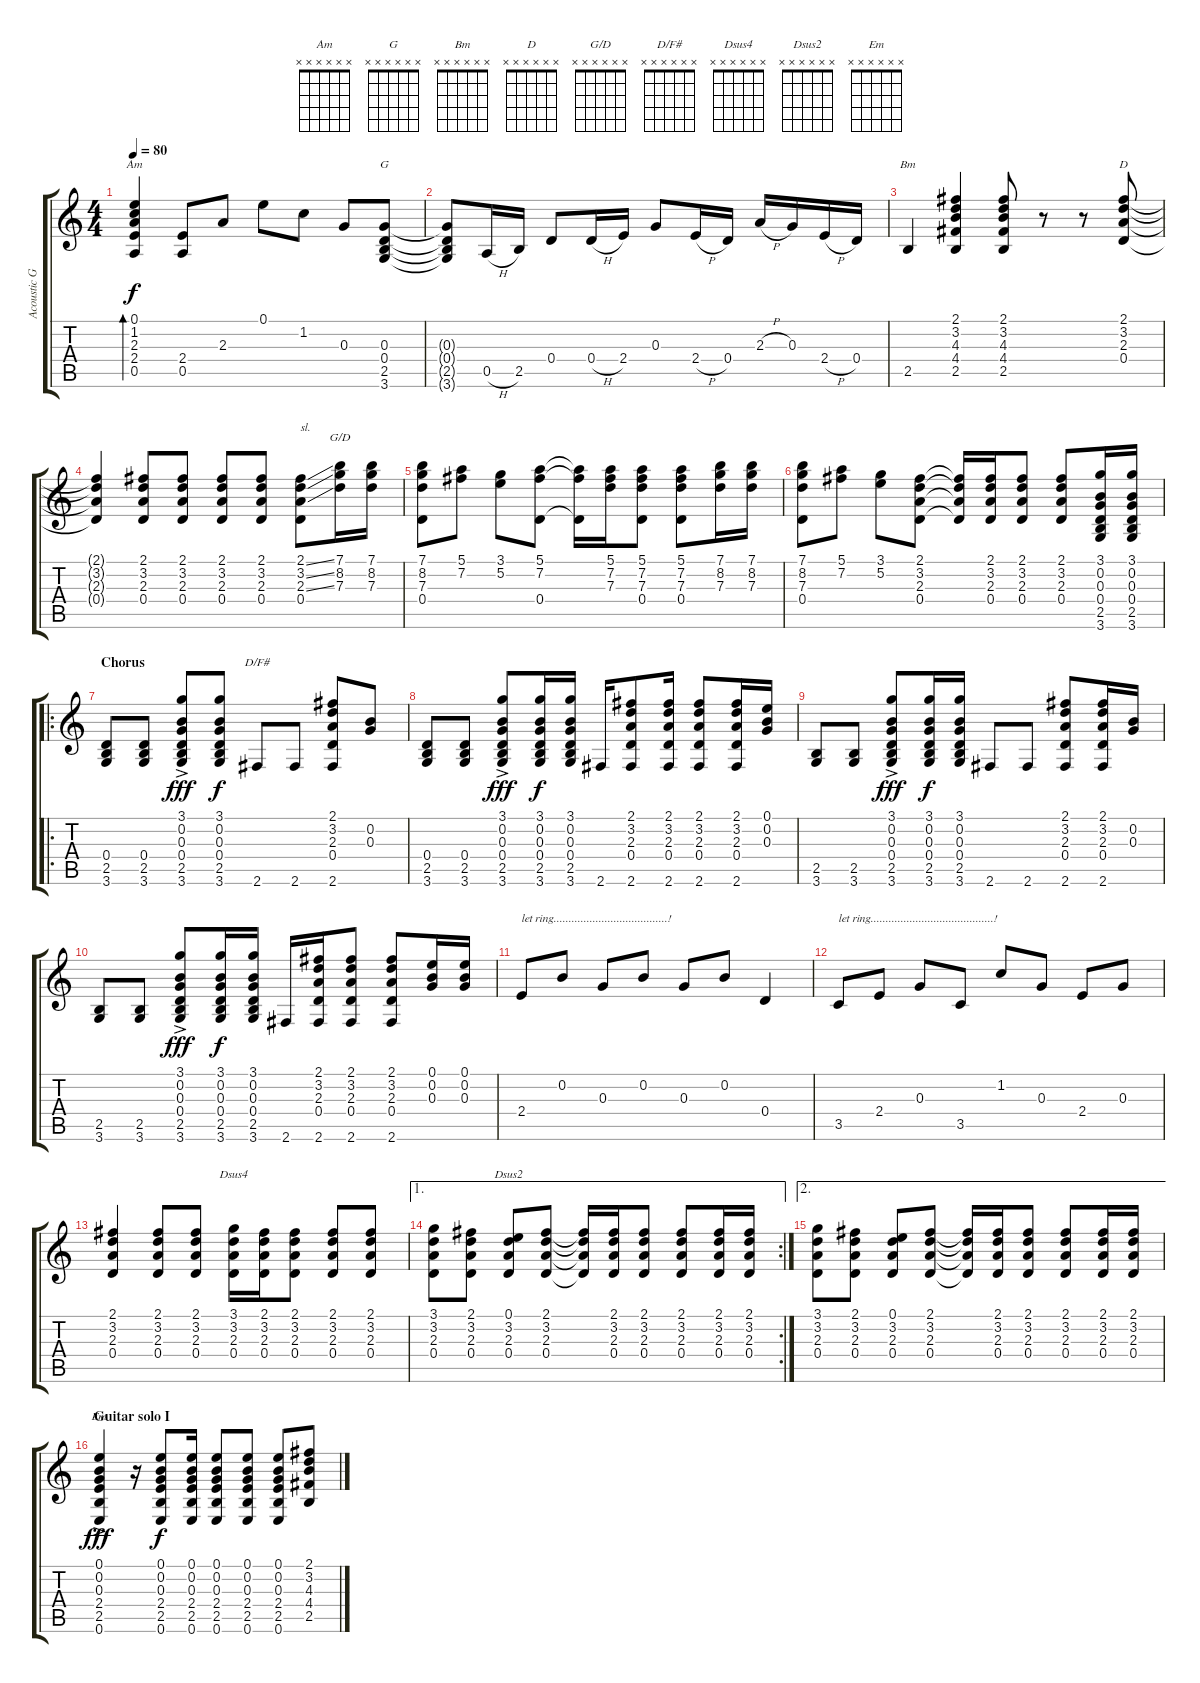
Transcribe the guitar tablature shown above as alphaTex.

\track ("Acoustic Guitar 2 (12 Stg)" "Acoustic G") {instrument acousticguitarsteel}
\staff {score tabs}
\tuning (E4 B3 G3 D3 A2 E2) {hide}
\chord ("Am" x x x x x x) {firstfret 0}
\chord ("G" x x x x x x) {firstfret 0}
\chord ("Bm" x x x x x x) {firstfret 0}
\chord ("D" x x x x x x) {firstfret 0}
\chord ("G/D" x x x x x x) {firstfret 0}
\chord ("D/F#" x x x x x x) {firstfret 0}
\chord ("Dsus4" x x x x x x) {firstfret 0}
\chord ("Dsus2" x x x x x x) {firstfret 0}
\chord ("Em" x x x x x x) {firstfret 0}
\ts (4 4)
\tempo 80
\clef g2
\ks c
(0.1 1.2 2.3 2.4 0.5).4{bd 120 ch "Am" dy f} (2.4 0.5).8 2.3.8 0.1.8 1.2.8 0.3.8 (0.3 0.4 2.5 3.6).8{ch "G"} |
(0.3{t} 0.4{t} 2.5{t} 3.6{t}).8 0.5{h}.16 2.5.16 0.4.8 0.4{h}.16 2.4.16 0.3.8 2.4{h}.16 0.4.16 2.3{h}.16 0.3.16 2.4{h}.16 0.4.16 |
2.5.4{ch "Bm"} (2.1 3.2 4.3 4.4 2.5).4 (2.1 3.2 4.3 4.4 2.5).8 r.8 r.8 (2.1 3.2 2.3 0.4).8{ch "D"} |
(2.1{t} 3.2{t} 2.3{t} 0.4{t}).4 (2.1 3.2 2.3 0.4).8 (2.1 3.2 2.3 0.4).8 (2.1 3.2 2.3 0.4).8 (2.1 3.2 2.3 0.4).8 (2.1{ss} 3.2{ss} 2.3{ss} 0.4).8{txt "sl."} (7.1 8.2 7.3).16{ch "G/D"} (7.1 8.2 7.3).16 |
(7.1 8.2 7.3 0.4).8 (5.1 7.2).8 (3.1 5.2).8 (5.1 7.2 0.4).8 (5.1{t} 7.2{t} 0.4{t}).16 (5.1 7.2 7.3).16 (5.1 7.2 7.3 0.4).8 (5.1 7.2 7.3 0.4).8 (7.1 8.2 7.3).16 (7.1 8.2 7.3).16 |
(7.1 8.2 7.3 0.4).8 (5.1 7.2).8 (3.1 5.2).8 (2.1 3.2 2.3 0.4).8 (2.1{t} 3.2{t} 2.3{t} 0.4{t}).16 (2.1 3.2 2.3 0.4).16 (2.1 3.2 2.3 0.4).8 (2.1 3.2 2.3 0.4).8 (3.1 0.2 0.3 0.4 2.5 3.6).16 (3.1 0.2 0.3 0.4 2.5 3.6).16 |
\ro
\section ("" "Chorus")
(0.4 2.5 3.6).8 (0.4 2.5 3.6).8 (3.1 0.2 0.3 0.4 2.5 3.6{ac}).8{dy fff} (3.1 0.2 0.3 0.4 2.5 3.6).8{dy f} 2.6.8{ch "D/F#"} 2.6.8 (2.1 3.2 2.3 0.4 2.6).8 (0.2 0.3).8 |
(0.4 2.5 3.6).8 (0.4 2.5 3.6).8 (3.1 0.2 0.3 0.4{ac} 2.5 3.6).8{dy fff} (3.1 0.2 0.3 0.4 2.5 3.6).16{dy f} (3.1 0.2 0.3 0.4 2.5 3.6).16 2.6.16 (2.1 3.2 2.3 0.4 2.6).8 (2.1 3.2 2.3 0.4 2.6).16 (2.1 3.2 2.3 0.4 2.6).8 (2.1 3.2 2.3 0.4 2.6).16 (0.1 0.2 0.3).16 |
(2.5 3.6).8 (2.5 3.6).8 (3.1 0.2 0.3 0.4 2.5 3.6{ac}).8{dy fff} (3.1 0.2 0.3 0.4 2.5 3.6).16{dy f} (3.1 0.2 0.3 0.4 2.5 3.6).16 2.6.8 2.6.8 (2.1 3.2 2.3 0.4 2.6).8 (2.1 3.2 2.3 0.4 2.6).16 (0.2 0.3).16 |
(2.5 3.6).8 (2.5 3.6).8 (3.1 0.2 0.3 0.4 2.5{ac} 3.6).8{dy fff} (3.1 0.2 0.3 0.4 2.5 3.6).16{dy f} (3.1 0.2 0.3 0.4 2.5 3.6).16 2.6.16 (2.1 3.2 2.3 0.4 2.6).16 (2.1 3.2 2.3 0.4 2.6).8 (2.1 3.2 2.3 0.4 2.6).8 (0.1 0.2 0.3).16 (0.1 0.2 0.3).16 |
2.4.8{txt "let ring......................................!"} 0.2.8 0.3.8 0.2.8 0.3.8 0.2.8 0.4.4 |
3.5.8{txt "let ring.........................................!"} 2.4.8 0.3.8 3.5.8 1.2.8 0.3.8 2.4.8 0.3.8 |
(2.1 3.2 2.3 0.4).4 (2.1 3.2 2.3 0.4).8 (2.1 3.2 2.3 0.4).8 (3.1 3.2 2.3 0.4).16{ch "Dsus4"} (2.1 3.2 2.3 0.4).16 (2.1 3.2 2.3 0.4).8 (2.1 3.2 2.3 0.4).8 (2.1 3.2 2.3 0.4).8 |
\ae 1
\rc 2
(3.1 3.2 2.3 0.4).8 (2.1 3.2 2.3 0.4).8 (0.1 3.2 2.3 0.4).8{ch "Dsus2"} (2.1 3.2 2.3 0.4).8 (2.1{t} 3.2{t} 2.3{t} 0.4{t}).16 (2.1 3.2 2.3 0.4).16 (2.1 3.2 2.3 0.4).8 (2.1 3.2 2.3 0.4).8 (2.1 3.2 2.3 0.4).16 (2.1 3.2 2.3 0.4).16 |
\ae 2
(3.1 3.2 2.3 0.4).8 (2.1 3.2 2.3 0.4).8 (0.1 3.2 2.3 0.4).8 (2.1 3.2 2.3 0.4).8 (2.1{t} 3.2{t} 2.3{t} 0.4{t}).16 (2.1 3.2 2.3 0.4).16 (2.1 3.2 2.3 0.4).8 (2.1 3.2 2.3 0.4).8 (2.1 3.2 2.3 0.4).16 (2.1 3.2 2.3 0.4).16 |
\section ("" "Guitar solo I")
(0.1 0.2 0.3 2.4{ac} 2.5 0.6).4{ch "Em" dy fff} r.16 (0.1 0.2 0.3 2.4 2.5 0.6).8{dy f} (0.1 0.2 0.3 2.4 2.5 0.6).16 (0.1 0.2 0.3 2.4 2.5 0.6).8 (0.1 0.2 0.3 2.4 2.5 0.6).8 (0.1 0.2 0.3 2.4 2.5 0.6).8 (2.1 3.2 4.3 4.4 2.5).8
